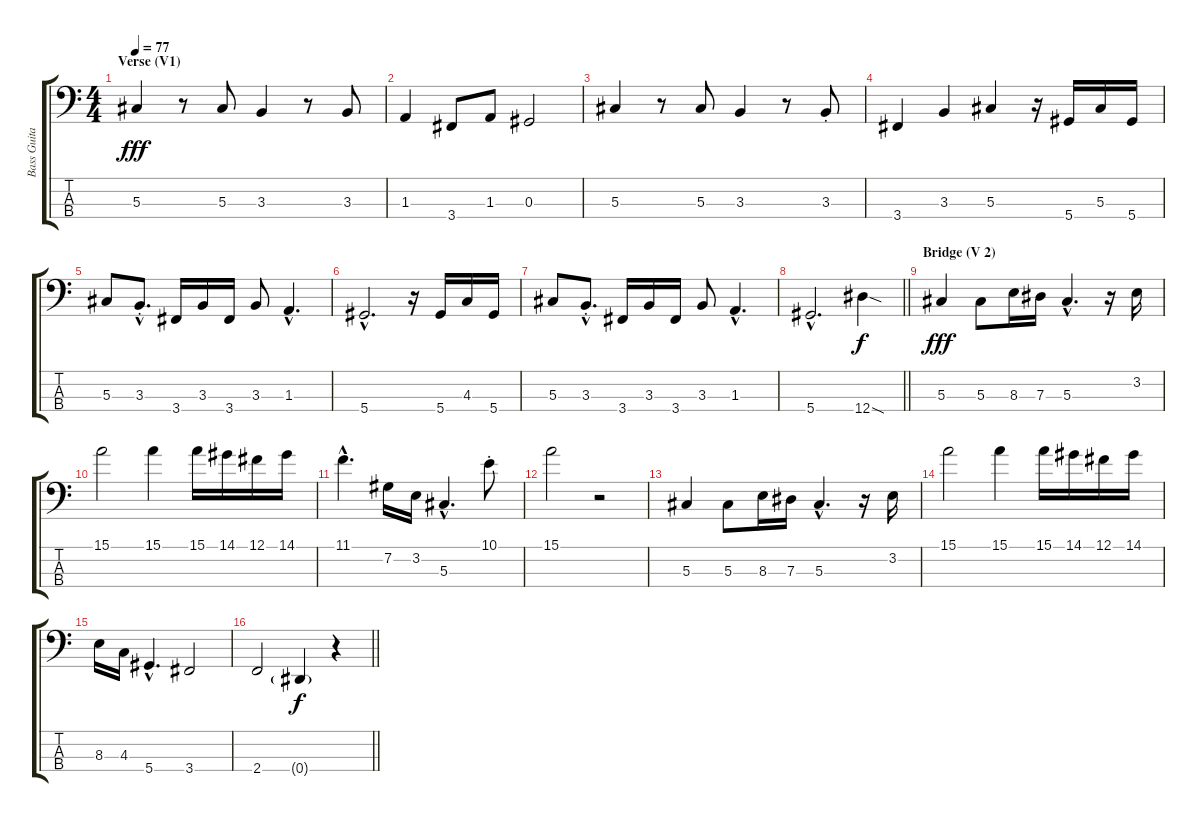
\track ("Bass Guitar" "Bass Guita") {instrument electricbassfinger}
\staff {score tabs}
\tuning (Gb2 Db2 Ab1 Eb1) {hide}
\ts (4 4)
\section ("" "Verse (V1)")
\tempo 77
\clef f4
\ks c
5.3.4{dy fff} r.8 5.3.8 3.3.4 r.8 3.3.8 |
1.3.4 3.4.8 1.3.8 0.3.2 |
5.3.4 r.8 5.3.8 3.3.4 r.8 3.3{st}.8 |
3.4.4 3.3.4 5.3.4 r.16 5.4.16 5.3.16 5.4.16 |
5.3.8 3.3{hac st}.8{d} 3.4.16 3.3.16 3.4.16 3.3.8 1.3{hac}.4{d} |
5.4{hac}.2{d} r.16 5.4.16 4.3.16 5.4.16 |
5.3.8 3.3{hac st}.8{d} 3.4.16 3.3.16 3.4.16 3.3.8 1.3{hac}.4{d} |
\barLineRight lightlight
5.4{hac}.2{d} 12.4{sod}.4{dy f} |
\section ("" "Bridge (V 2)")
5.3.4{txt " " dy fff volume 16} 5.3.8 8.3.16 7.3.16 5.3{hac}.4{d} r.16 3.2.16 |
15.1.2 15.1.4 15.1.16 14.1.16 12.1.16 14.1.16 |
11.1{hac}.4{d} 7.2.16 3.2.16 5.3{hac}.4{d} 10.1{st}.8 |
15.1.2 r.2 |
5.3.4 5.3.8 8.3.16 7.3.16 5.3{hac}.4{d} r.16 3.2.16 |
15.1.2 15.1.4 15.1.16 14.1.16 12.1.16 14.1.16 |
8.3.16 4.3.16 5.4{hac}.4{d} 3.4.2 |
\barLineRight lightlight
2.4.2 0.4{g}.4{dy f} r.4
